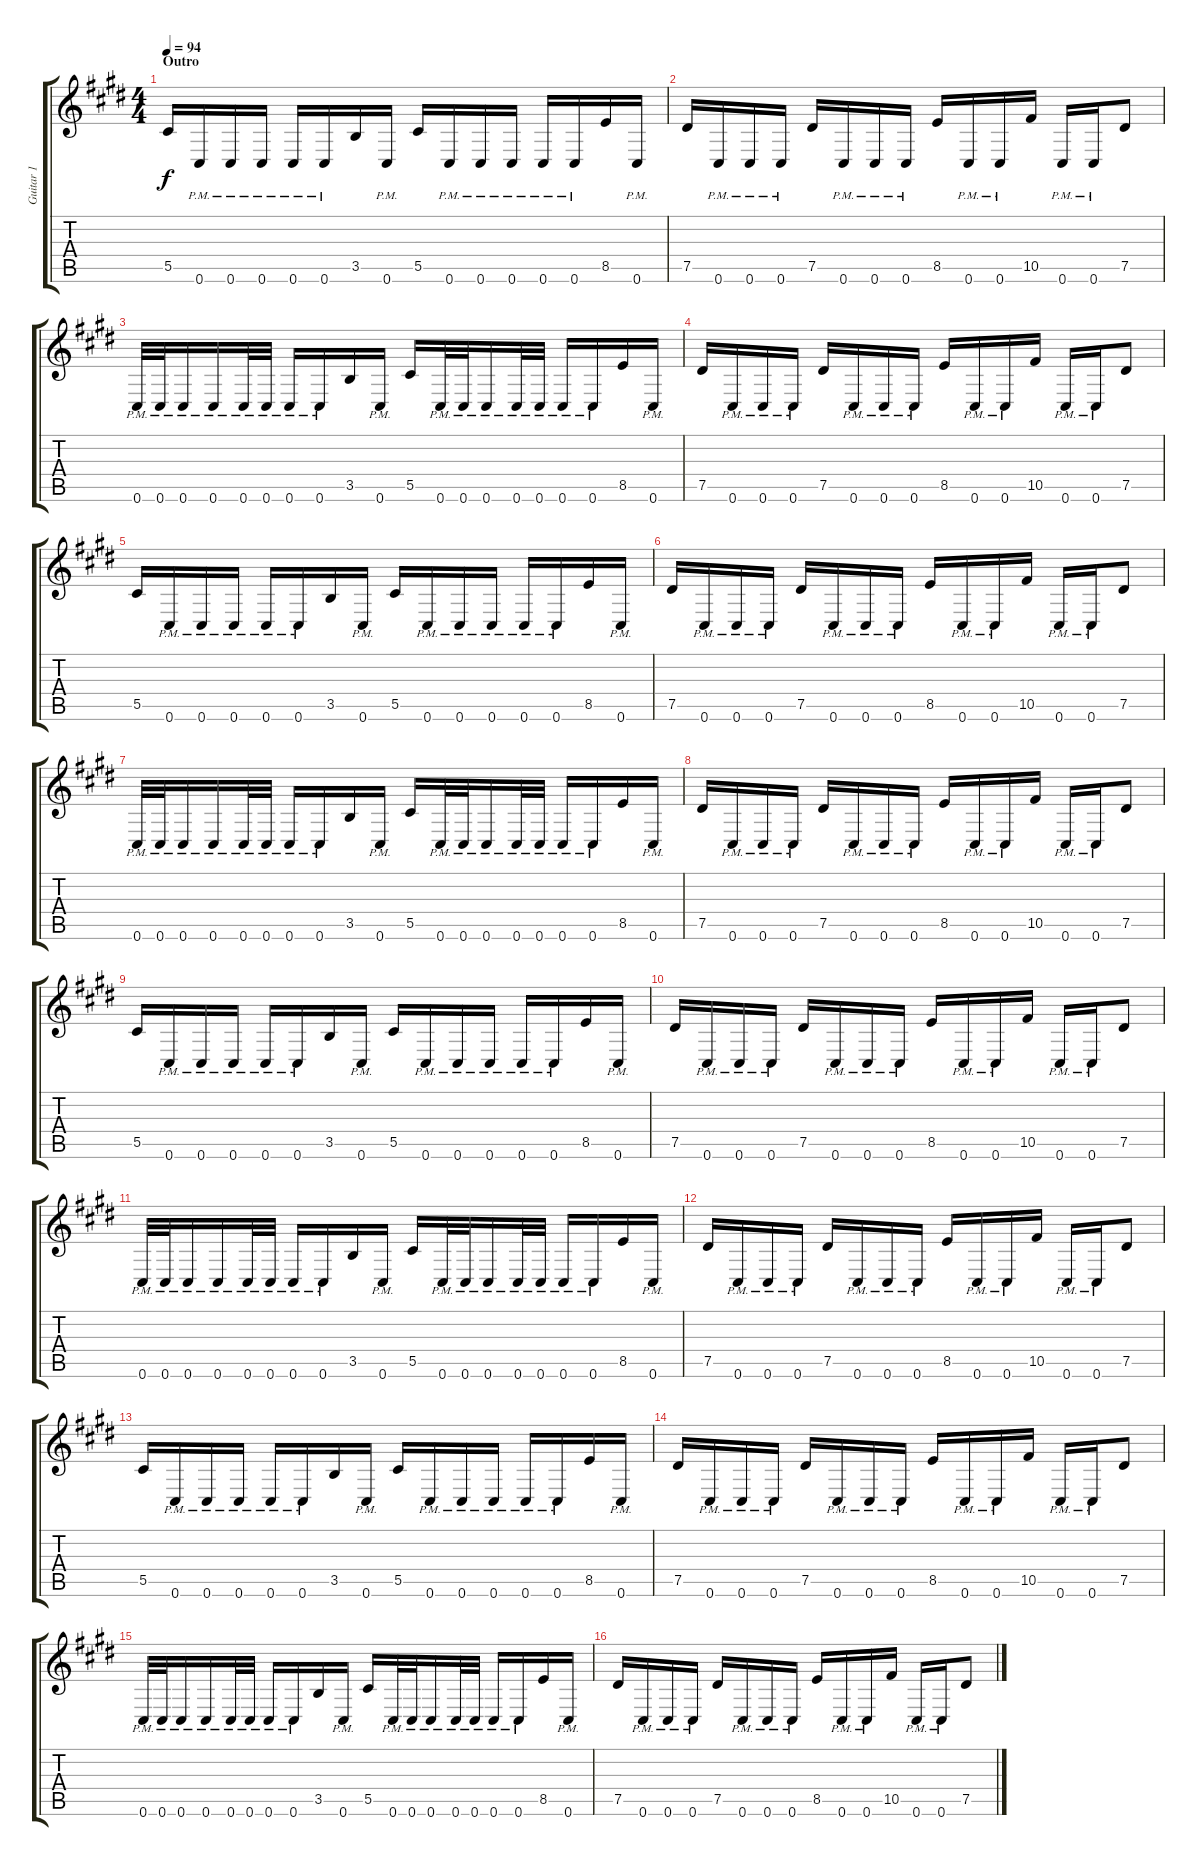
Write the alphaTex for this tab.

\track ("Guitar 1" "Guitar 1") {instrument overdrivenguitar}
\staff {score tabs}
\tuning (Eb4 Bb3 Gb3 Db3 Ab2 Db2) {hide}
\ts (4 4)
\section ("" "Outro")
\tempo 94
\clef g2
\ks e
5.5.16{dy f} 0.6{pm}.16 0.6{pm}.16 0.6{pm}.16 0.6{pm}.16 0.6{pm}.16 3.5.16 0.6{pm}.16 5.5.16 0.6{pm}.16 0.6{pm}.16 0.6{pm}.16 0.6{pm}.16 0.6{pm}.16 8.5.16 0.6{pm}.16 |
7.5.16 0.6{pm}.16 0.6{pm}.16 0.6{pm}.16 7.5.16 0.6{pm}.16 0.6{pm}.16 0.6{pm}.16 8.5.16 0.6{pm}.16 0.6{pm}.16 10.5.16 0.6{pm}.16 0.6{pm}.16 7.5.8 |
0.6{pm}.32 0.6{pm}.32 0.6{pm}.16 0.6{pm}.16 0.6{pm}.32 0.6{pm}.32 0.6{pm}.16 0.6{pm}.16 3.5.16 0.6{pm}.16 5.5.16 0.6{pm}.32 0.6{pm}.32 0.6{pm}.16 0.6{pm}.32 0.6{pm}.32 0.6{pm}.16 0.6{pm}.16 8.5.16 0.6{pm}.16 |
7.5.16 0.6{pm}.16 0.6{pm}.16 0.6{pm}.16 7.5.16 0.6{pm}.16 0.6{pm}.16 0.6{pm}.16 8.5.16 0.6{pm}.16 0.6{pm}.16 10.5.16 0.6{pm}.16 0.6{pm}.16 7.5.8 |
5.5.16 0.6{pm}.16 0.6{pm}.16 0.6{pm}.16 0.6{pm}.16 0.6{pm}.16 3.5.16 0.6{pm}.16 5.5.16 0.6{pm}.16 0.6{pm}.16 0.6{pm}.16 0.6{pm}.16 0.6{pm}.16 8.5.16 0.6{pm}.16 |
7.5.16 0.6{pm}.16 0.6{pm}.16 0.6{pm}.16 7.5.16 0.6{pm}.16 0.6{pm}.16 0.6{pm}.16 8.5.16 0.6{pm}.16 0.6{pm}.16 10.5.16 0.6{pm}.16 0.6{pm}.16 7.5.8 |
0.6{pm}.32 0.6{pm}.32 0.6{pm}.16 0.6{pm}.16 0.6{pm}.32 0.6{pm}.32 0.6{pm}.16 0.6{pm}.16 3.5.16 0.6{pm}.16 5.5.16 0.6{pm}.32 0.6{pm}.32 0.6{pm}.16 0.6{pm}.32 0.6{pm}.32 0.6{pm}.16 0.6{pm}.16 8.5.16 0.6{pm}.16 |
7.5.16 0.6{pm}.16 0.6{pm}.16 0.6{pm}.16 7.5.16 0.6{pm}.16 0.6{pm}.16 0.6{pm}.16 8.5.16 0.6{pm}.16 0.6{pm}.16 10.5.16 0.6{pm}.16 0.6{pm}.16 7.5.8 |
5.5.16 0.6{pm}.16 0.6{pm}.16 0.6{pm}.16 0.6{pm}.16 0.6{pm}.16 3.5.16 0.6{pm}.16 5.5.16 0.6{pm}.16 0.6{pm}.16 0.6{pm}.16 0.6{pm}.16 0.6{pm}.16 8.5.16 0.6{pm}.16 |
7.5.16 0.6{pm}.16 0.6{pm}.16 0.6{pm}.16 7.5.16 0.6{pm}.16 0.6{pm}.16 0.6{pm}.16 8.5.16 0.6{pm}.16 0.6{pm}.16 10.5.16 0.6{pm}.16 0.6{pm}.16 7.5.8 |
0.6{pm}.32 0.6{pm}.32 0.6{pm}.16 0.6{pm}.16 0.6{pm}.32 0.6{pm}.32 0.6{pm}.16 0.6{pm}.16 3.5.16 0.6{pm}.16 5.5.16 0.6{pm}.32 0.6{pm}.32 0.6{pm}.16 0.6{pm}.32 0.6{pm}.32 0.6{pm}.16 0.6{pm}.16 8.5.16 0.6{pm}.16 |
7.5.16 0.6{pm}.16 0.6{pm}.16 0.6{pm}.16 7.5.16 0.6{pm}.16 0.6{pm}.16 0.6{pm}.16 8.5.16 0.6{pm}.16 0.6{pm}.16 10.5.16 0.6{pm}.16 0.6{pm}.16 7.5.8 |
5.5.16 0.6{pm}.16 0.6{pm}.16 0.6{pm}.16 0.6{pm}.16 0.6{pm}.16 3.5.16 0.6{pm}.16 5.5.16 0.6{pm}.16 0.6{pm}.16 0.6{pm}.16 0.6{pm}.16 0.6{pm}.16 8.5.16 0.6{pm}.16 |
7.5.16 0.6{pm}.16 0.6{pm}.16 0.6{pm}.16 7.5.16 0.6{pm}.16 0.6{pm}.16 0.6{pm}.16 8.5.16 0.6{pm}.16 0.6{pm}.16 10.5.16 0.6{pm}.16 0.6{pm}.16 7.5.8 |
0.6{pm}.32 0.6{pm}.32 0.6{pm}.16 0.6{pm}.16 0.6{pm}.32 0.6{pm}.32 0.6{pm}.16 0.6{pm}.16 3.5.16 0.6{pm}.16 5.5.16 0.6{pm}.32 0.6{pm}.32 0.6{pm}.16 0.6{pm}.32 0.6{pm}.32 0.6{pm}.16 0.6{pm}.16 8.5.16 0.6{pm}.16 |
7.5.16 0.6{pm}.16 0.6{pm}.16 0.6{pm}.16 7.5.16 0.6{pm}.16 0.6{pm}.16 0.6{pm}.16 8.5.16 0.6{pm}.16 0.6{pm}.16 10.5.16 0.6{pm}.16 0.6{pm}.16 7.5.8
